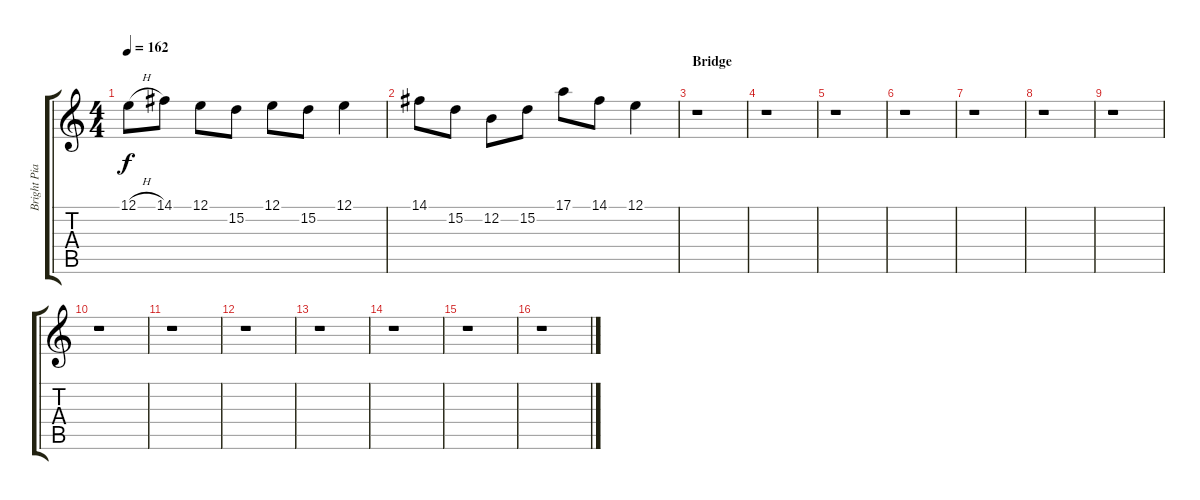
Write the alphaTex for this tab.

\track ("Bright Piano" "Bright Pia") {instrument brightacousticpiano}
\staff {score tabs}
\tuning (E4 B3 G3 D3 A2 D2) {hide}
\ts (4 4)
\tempo 162
\clef g2
\ks c
12.1{h}.8{dy f} 14.1.8 12.1.8 15.2.8 12.1.8 15.2.8 12.1.4 |
14.1.8 15.2.8 12.2.8 15.2.8 17.1.8 14.1.8 12.1.4 |
\section ("" "Bridge")
r.1 |
r.1 |
r.1 |
r.1 |
r.1 |
r.1 |
r.1 |
r.1 |
r.1 |
r.1 |
r.1 |
r.1 |
r.1 |
r.1
